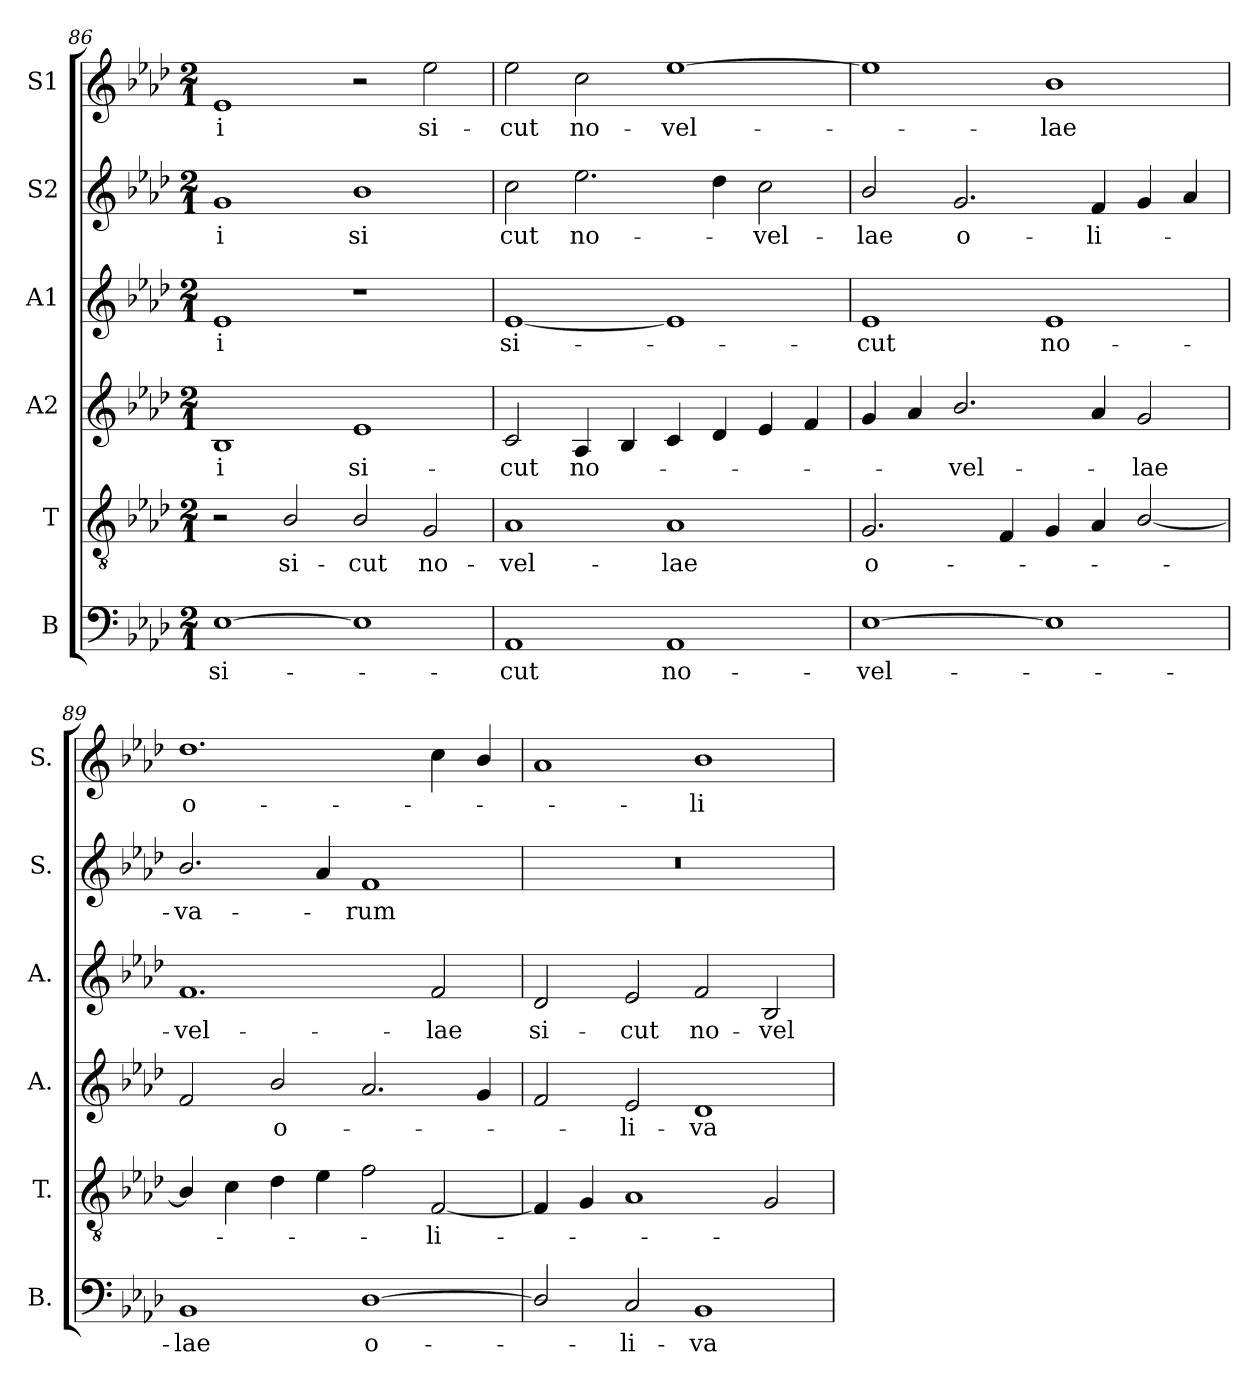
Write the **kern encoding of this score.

**kern	**text	**kern	**text	**kern	**text	**kern	**text	**kern	**text	**kern	**text
*part6	*part6	*part5	*part5	*part4	*part4	*part3	*part3	*part2	*part2	*part1	*part1
*staff6	*staff6	*staff5	*staff5	*staff4	*staff4	*staff3	*staff3	*staff2	*staff2	*staff1	*staff1
*I"B	*	*I"T	*	*I"A2	*	*I"A1	*	*I"S2	*	*I"S1	*
*I'B.	*	*I'T.	*	*I'A.	*	*I'A.	*	*I'S.	*	*I'S.	*
*clefF4	*	*clefGv2	*	*clefG2	*	*clefG2	*	*clefG2	*	*clefG2	*
*	*	*ITrd7c12	*	*	*	*	*	*	*	*	*
*k[b-e-a-d-]	*	*k[b-e-a-d-]	*	*k[b-e-a-d-]	*	*k[b-e-a-d-]	*	*k[b-e-a-d-]	*	*k[b-e-a-d-]	*
*A-:	*	*A-:	*	*A-:	*	*A-:	*	*A-:	*	*A-:	*
*M2/1	*	*M2/1	*	*M2/1	*	*M2/1	*	*M2/1	*	*M2/1	*
=86	=86	=86	=86	=86	=86	=86	=86	=86	=86	=86	=86
!	!LO:LY:b:color=#000000	!	!	!	!	!	!	!	!	!	!
!	!	!	!	!	!LO:LY:b:color=#000000	!	!	!	!	!	!
!	!	!	!	!	!	!	!LO:LY:b:color=#000000	!	!	!	!
!	!	!	!	!	!	!	!	!	!LO:LY:b:color=#000000	!	!
!	!	!	!	!	!	!	!	!	!	!	!LO:LY:b:color=#000000
[1E-i	si-	2r	.	1B-i	-i	1e-i	-i	1gi	-i	1e-i	-i
!	!	!	!LO:LY:b:color=#000000	!	!	!	!	!	!	!	!
.	.	2BB-i/	si-	.	.	.	.	.	.	.	.
!	!	!	!LO:LY:b:color=#000000	!	!	!	!	!	!	!	!
!	!	!	!	!	!LO:LY:b:color=#000000	!	!	!	!	!	!
!	!	!	!	!	!	!	!	!	!LO:LY:b:color=#000000	!	!
1E-i]	.	2BB-i/	-cut	1e-i	si-	1r	.	1b-i	si	2r	.
!	!	!	!LO:LY:b:color=#000000	!	!	!	!	!	!	!	!
!	!	!	!	!	!	!	!	!	!	!	!LO:LY:b:color=#000000
.	.	2GGi/	no-	.	.	.	.	.	.	2ee-i\	si-
!!LO:LB:g=z
=87	=87	=87	=87	=87	=87	=87	=87	=87	=87	=87	=87
!	!LO:LY:b:color=#000000	!	!	!	!	!	!	!	!	!	!
!	!	!	!LO:LY:b:color=#000000	!	!	!	!	!	!	!	!
!	!	!	!	!	!LO:LY:b:color=#000000	!	!	!	!	!	!
!	!	!	!	!	!	!	!LO:LY:b:color=#000000	!	!	!	!
!	!	!	!	!	!	!	!	!	!LO:LY:b:color=#000000	!	!
!	!	!	!	!	!	!	!	!	!	!	!LO:LY:b:color=#000000
1AA-i	-cut	1AA-i	-vel-	2ci/	-cut	[1e-i	si-	2cci\	cut	2ee-i\	-cut
!	!	!	!	!	!LO:LY:b:color=#000000	!	!	!	!	!	!
!	!	!	!	!	!	!	!	!	!LO:LY:b:color=#000000	!	!
!	!	!	!	!	!	!	!	!	!	!	!LO:LY:b:color=#000000
.	.	.	.	4A-i/	no-	.	.	2.ee-i\	no-	2cci\	no-
.	.	.	.	4B-i/	.	.	.	.	.	.	.
!	!LO:LY:b:color=#000000	!	!	!	!	!	!	!	!	!	!
!	!	!	!LO:LY:b:color=#000000	!	!	!	!	!	!	!	!
!	!	!	!	!	!	!	!	!	!	!	!LO:LY:b:color=#000000
1AA-i	no-	1AA-i	-lae	4ci/	.	1e-i]	.	.	.	[1ee-i	-vel-
.	.	.	.	4d-i/	.	.	.	4dd-i\	.	.	.
!	!	!	!	!	!	!	!	!	!LO:LY:b:color=#000000	!	!
.	.	.	.	4e-i/	.	.	.	2cci\	-vel-	.	.
.	.	.	.	4fi/	.	.	.	.	.	.	.
=88	=88	=88	=88	=88	=88	=88	=88	=88	=88	=88	=88
!	!LO:LY:b:color=#000000	!	!	!	!	!	!	!	!	!	!
!	!	!	!LO:LY:b:color=#000000	!	!	!	!	!	!	!	!
!	!	!	!	!	!	!	!LO:LY:b:color=#000000	!	!	!	!
!	!	!	!	!	!	!	!	!	!LO:LY:b:color=#000000	!	!
[1E-i	-vel-	2.GGi/	o-	4gi/	.	1e-i	-cut	2b-i/	-lae	1ee-i]	.
.	.	.	.	4a-i/	.	.	.	.	.	.	.
!	!	!	!	!	!LO:LY:b:color=#000000	!	!	!	!	!	!
!	!	!	!	!	!	!	!	!	!LO:LY:b:color=#000000	!	!
.	.	.	.	2.b-i/	-vel-	.	.	2.gi/	o-	.	.
.	.	4FFi/	.	.	.	.	.	.	.	.	.
!	!	!	!	!	!	!	!LO:LY:b:color=#000000	!	!	!	!
!	!	!	!	!	!	!	!	!	!	!	!LO:LY:b:color=#000000
1E-i]	.	4GGi/	.	.	.	1e-i	no-	.	.	1b-i	-lae
!	!	!	!	!	!	!	!	!	!LO:LY:b:color=#000000	!	!
.	.	4AA-i/	.	4a-i/	.	.	.	4fi/	-li-	.	.
!	!	!	!	!	!LO:LY:b:color=#000000	!	!	!	!	!	!
.	.	[2BB-i/	.	2gi/	-lae	.	.	4gi/	.	.	.
.	.	.	.	.	.	.	.	4a-i/	.	.	.
=89	=89	=89	=89	=89	=89	=89	=89	=89	=89	=89	=89
!	!LO:LY:b:color=#000000	!	!	!	!	!	!	!	!	!	!
!	!	!	!	!	!	!	!LO:LY:b:color=#000000	!	!	!	!
!	!	!	!	!	!	!	!	!	!LO:LY:b:color=#000000	!	!
!	!	!	!	!	!	!	!	!	!	!	!LO:LY:b:color=#000000
1BB-i	-lae	4BB-i/]	.	2fi/	.	1.fi	-vel-	2.b-i/	-va-	1.dd-i	o-
.	.	4Ci\	.	.	.	.	.	.	.	.	.
!	!	!	!	!	!LO:LY:b:color=#000000	!	!	!	!	!	!
.	.	4D-i\	.	2b-i/	o-	.	.	.	.	.	.
.	.	4E-i\	.	.	.	.	.	4a-i/	.	.	.
!	!LO:LY:b:color=#000000	!	!	!	!	!	!	!	!	!	!
!	!	!	!	!	!	!	!	!	!LO:LY:b:color=#000000	!	!
[1D-i	o-	2Fi\	.	2.a-i/	.	.	.	1fi	-rum	.	.
!	!	!	!LO:LY:b:color=#000000	!	!	!	!	!	!	!	!
!	!	!	!	!	!	!	!LO:LY:b:color=#000000	!	!	!	!
.	.	[2FFi/	-li-	.	.	2fi/	-lae	.	.	4cci\	.
.	.	.	.	4gi/	.	.	.	.	.	4b-i/	.
=90	=90	=90	=90	=90	=90	=90	=90	=90	=90	=90	=90
!	!	!	!	!	!	!	!LO:LY:b:color=#000000	!LO:N:vis=1	!	!	!
2D-i/]	.	4FFi/]	.	2fi/	.	2d-i/	si-	0r	.	1a-i	.
.	.	4GGi/	.	.	.	.	.	.	.	.	.
!	!LO:LY:b:color=#000000	!	!	!	!	!	!	!	!	!	!
!	!	!	!	!	!LO:LY:b:color=#000000	!	!	!	!	!	!
!	!	!	!	!	!	!	!LO:LY:b:color=#000000	!	!	!	!
2Ci/	-li-	1AA-i	.	2e-i/	-li-	2e-i/	-cut	.	.	.	.
!	!LO:LY:b:color=#000000	!	!	!	!	!	!	!	!	!	!
!	!	!	!	!	!LO:LY:b:color=#000000	!	!	!	!	!	!
!	!	!	!	!	!	!	!LO:LY:b:color=#000000	!	!	!	!
!	!	!	!	!	!	!	!	!	!	!	!LO:LY:b:color=#000000
1BB-i	-va-	.	.	1d-i	-va-	2fi/	no-	.	.	1b-i	-li-
!	!	!	!	!	!	!	!LO:LY:b:color=#000000	!	!	!	!
.	.	2GGi/	.	.	.	2B-i/	-vel-	.	.	.	.
=	=	=	=	=	=	=	=	=	=	=	=
*-	*-	*-	*-	*-	*-	*-	*-	*-	*-	*-	*-
